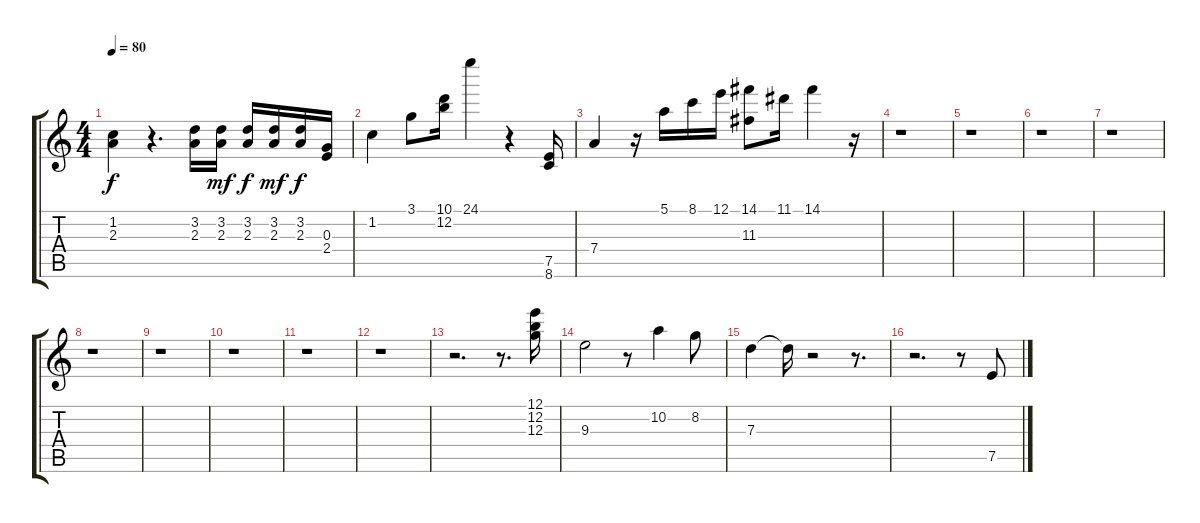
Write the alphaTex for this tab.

\track "" {instrument electricguitarjazz}
\staff {score tabs}
\tuning (E4 B3 G3 D3 A2 E2) {hide}
\ts (4 4)
\tempo 80
\clef g2
\ks c
(1.2 2.3).4{dy f} r.4{d} (3.2 2.3).16 (3.2 2.3).16{dy mf} (3.2 2.3).16{dy f} (3.2 2.3).16{dy mf} (3.2 2.3).16{dy f} (0.3 2.4).16 |
1.2.4 3.1.8 (10.1 12.2).16 24.1.4 r.4 (7.5 8.6).16 |
7.4.4 r.16 5.1.16 8.1.16 12.1.16 (14.1 11.3).8 11.1.16 14.1.4 r.16 |
r.1 |
r.1 |
r.1 |
r.1 |
r.1 |
r.1 |
r.1 |
r.1 |
r.1 |
r.2{d} r.8{d} (12.1 12.2 12.3).16 |
9.3.2 r.8 10.2.4 8.2.8 |
7.3.4 7.3{t}.16 r.2 r.8{d} |
r.2{d} r.8 7.5.8
